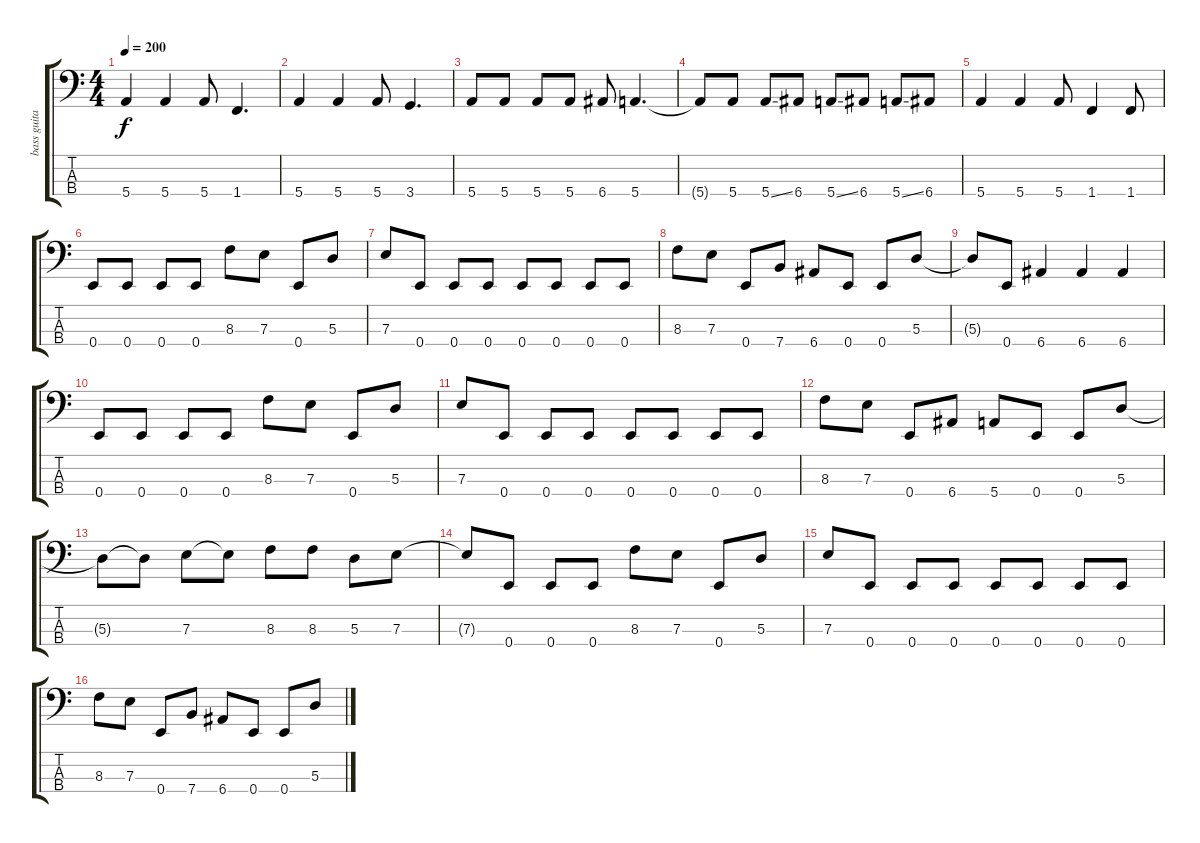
\track ("bass guitar" "bass guita") {instrument electricbassfinger}
\staff {score tabs}
\tuning (G2 D2 A1 E1) {hide}
\ts (4 4)
\tempo 200
\clef f4
\ks c
5.4.4{dy f} 5.4.4 5.4.8 1.4.4{d} |
5.4.4 5.4.4 5.4.8 3.4.4{d} |
5.4.8 5.4.8 5.4.8 5.4.8 6.4.8 5.4.4{d} |
5.4{t}.8 5.4.8 5.4{ss}.8 6.4.8 5.4{ss}.8 6.4.8 5.4{ss}.8 6.4.8 |
5.4.4 5.4.4 5.4.8 1.4.4 1.4.8 |
0.4.8 0.4.8 0.4.8 0.4.8 8.3.8 7.3.8 0.4.8 5.3.8 |
7.3.8 0.4.8 0.4.8 0.4.8 0.4.8 0.4.8 0.4.8 0.4.8 |
8.3.8 7.3.8 0.4.8 7.4.8 6.4.8 0.4.8 0.4.8 5.3.8 |
5.3{t}.8 0.4.8 6.4.4 6.4.4 6.4.4 |
0.4.8 0.4.8 0.4.8 0.4.8 8.3.8 7.3.8 0.4.8 5.3.8 |
7.3.8 0.4.8 0.4.8 0.4.8 0.4.8 0.4.8 0.4.8 0.4.8 |
8.3.8 7.3.8 0.4.8 6.4.8 5.4.8 0.4.8 0.4.8 5.3.8 |
5.3{t}.8 5.3{t}.8 7.3.8 7.3{t}.8 8.3.8 8.3.8 5.3.8 7.3.8 |
7.3{t}.8 0.4.8 0.4.8 0.4.8 8.3.8 7.3.8 0.4.8 5.3.8 |
7.3.8 0.4.8 0.4.8 0.4.8 0.4.8 0.4.8 0.4.8 0.4.8 |
8.3.8 7.3.8 0.4.8 7.4.8 6.4.8 0.4.8 0.4.8 5.3.8
